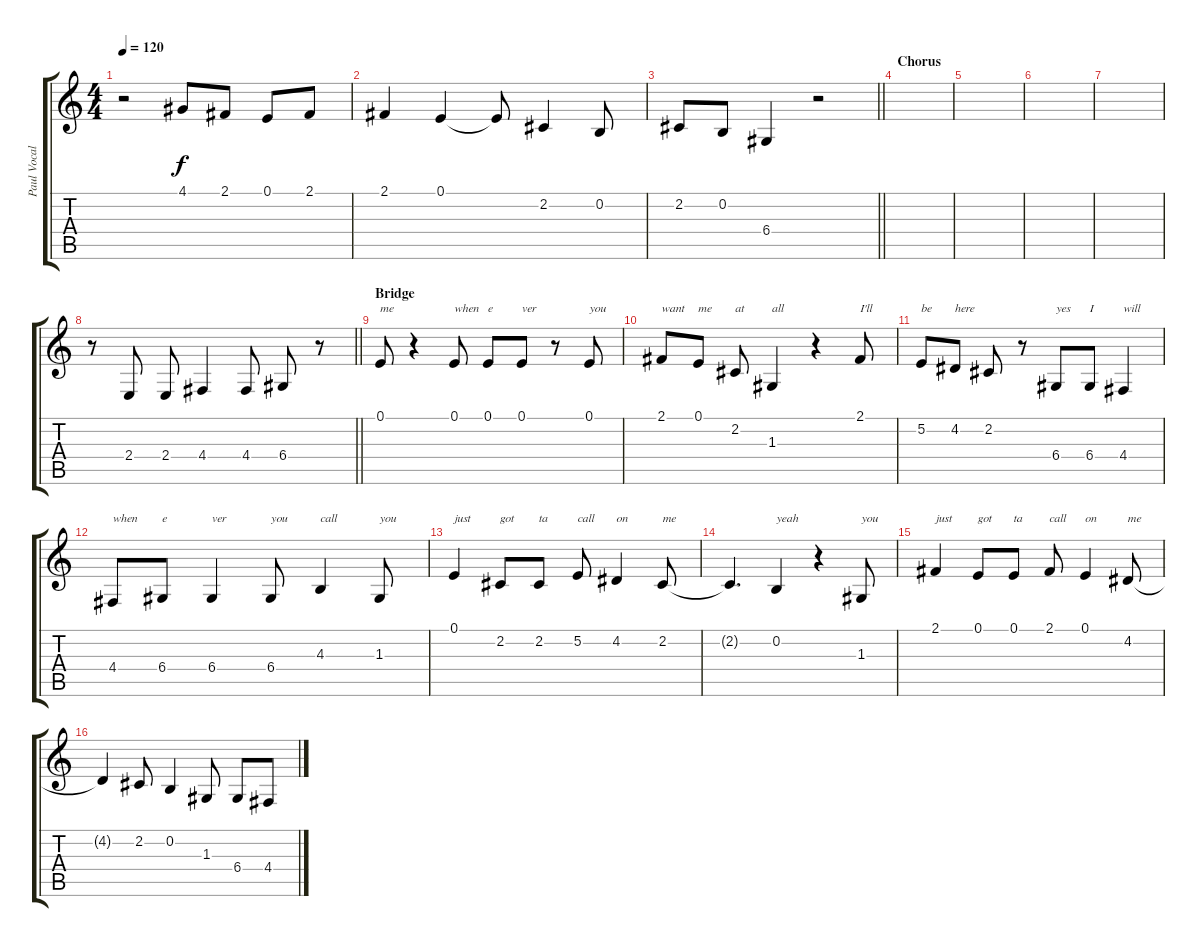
\track ("Paul Vocals" "Paul Vocal") {instrument brightacousticpiano}
\staff {score tabs}
\tuning (E4 B3 G3 D3 A2 E2) {hide}
\ts (4 4)
\tempo 120
\clef g2
\ks c
r.2{dy f} 4.1.8 2.1.8 0.1.8 2.1.8 |
2.1.4 0.1.4 0.1{t}.8 2.2.4 0.2.8 |
\barLineRight lightlight
2.2.8 0.2.8 6.4.4 r.2 |
\section ("" "Chorus")
|
|
|
|
\barLineRight lightlight
r.8 2.4.8 2.4.8 4.4.4 4.4.8 6.4.8 r.8 |
\section ("" "Bridge")
0.1.8{txt "me"} r.4 0.1.8{txt "when"} 0.1.8{txt "e"} 0.1.8{txt "ver"} r.8 0.1.8{txt "you"} |
2.1.8{txt "want"} 0.1.8{txt "me"} 2.2.8{txt "at"} 1.3.4{txt "all"} r.4 2.1.8{txt "I'll"} |
5.2.8{txt "be"} 4.2.8{txt "here"} 2.2.8 r.8 6.4.8{txt "yes"} 6.4.8{txt "I"} 4.4.4{txt "will"} |
4.4.8{txt "when"} 6.4.8{txt "e"} 6.4.4{txt "ver"} 6.4.8{txt "you"} 4.3.4{txt "call"} 1.3.8{txt "you"} |
0.1.4{txt "just"} 2.2.8{txt "got"} 2.2.8{txt "ta"} 5.2.8{txt "call"} 4.2.4{txt "on"} 2.2.8{txt "me"} |
2.2{t}.4{d} 0.2.4{txt "yeah"} r.4 1.3.8{txt "you"} |
2.1.4{txt "just"} 0.1.8{txt "got"} 0.1.8{txt "ta"} 2.1.8{txt "call"} 0.1.4{txt "on"} 4.2.8{txt "me"} |
4.2{t}.4 2.2.8 0.2.4 1.3.8 6.4.8 4.4.8
